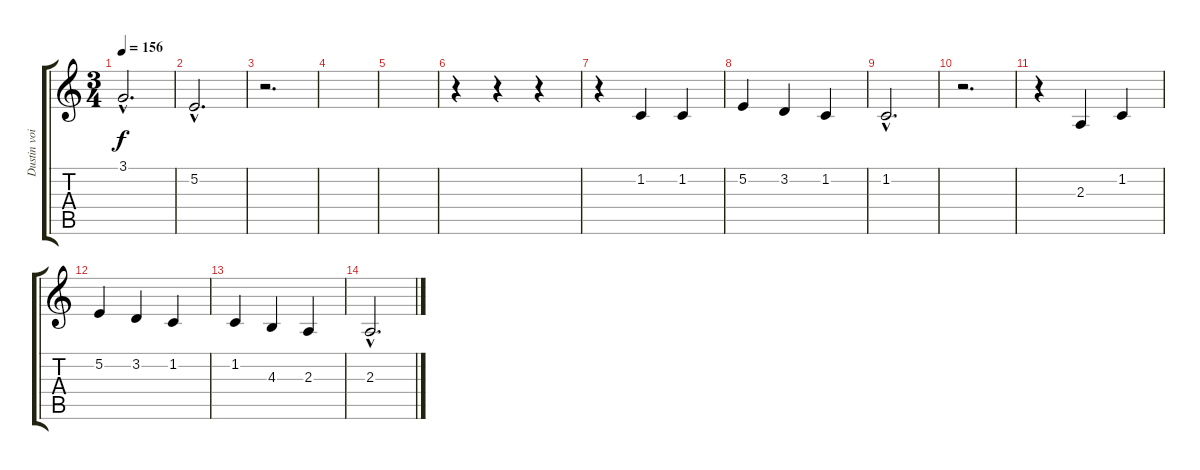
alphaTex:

\track ("Dustin voice" "Dustin voi") {instrument clarinet}
\staff {score tabs}
\tuning (E4 B3 G3 D3 A2 E2) {hide}
\ts (3 4)
\tempo 156
\clef g2
\ks c
3.1{hac}.2{d dy f} |
5.2{hac}.2{d} |
r.2{d} |
|
|
r.4 r.4 r.4 |
r.4 1.2.4 1.2.4 |
5.2.4 3.2.4 1.2.4 |
1.2{hac}.2{d} |
r.2{d} |
r.4 2.3.4 1.2.4 |
5.2.4 3.2.4 1.2.4 |
1.2.4 4.3.4 2.3.4 |
2.3{hac}.2{d}
